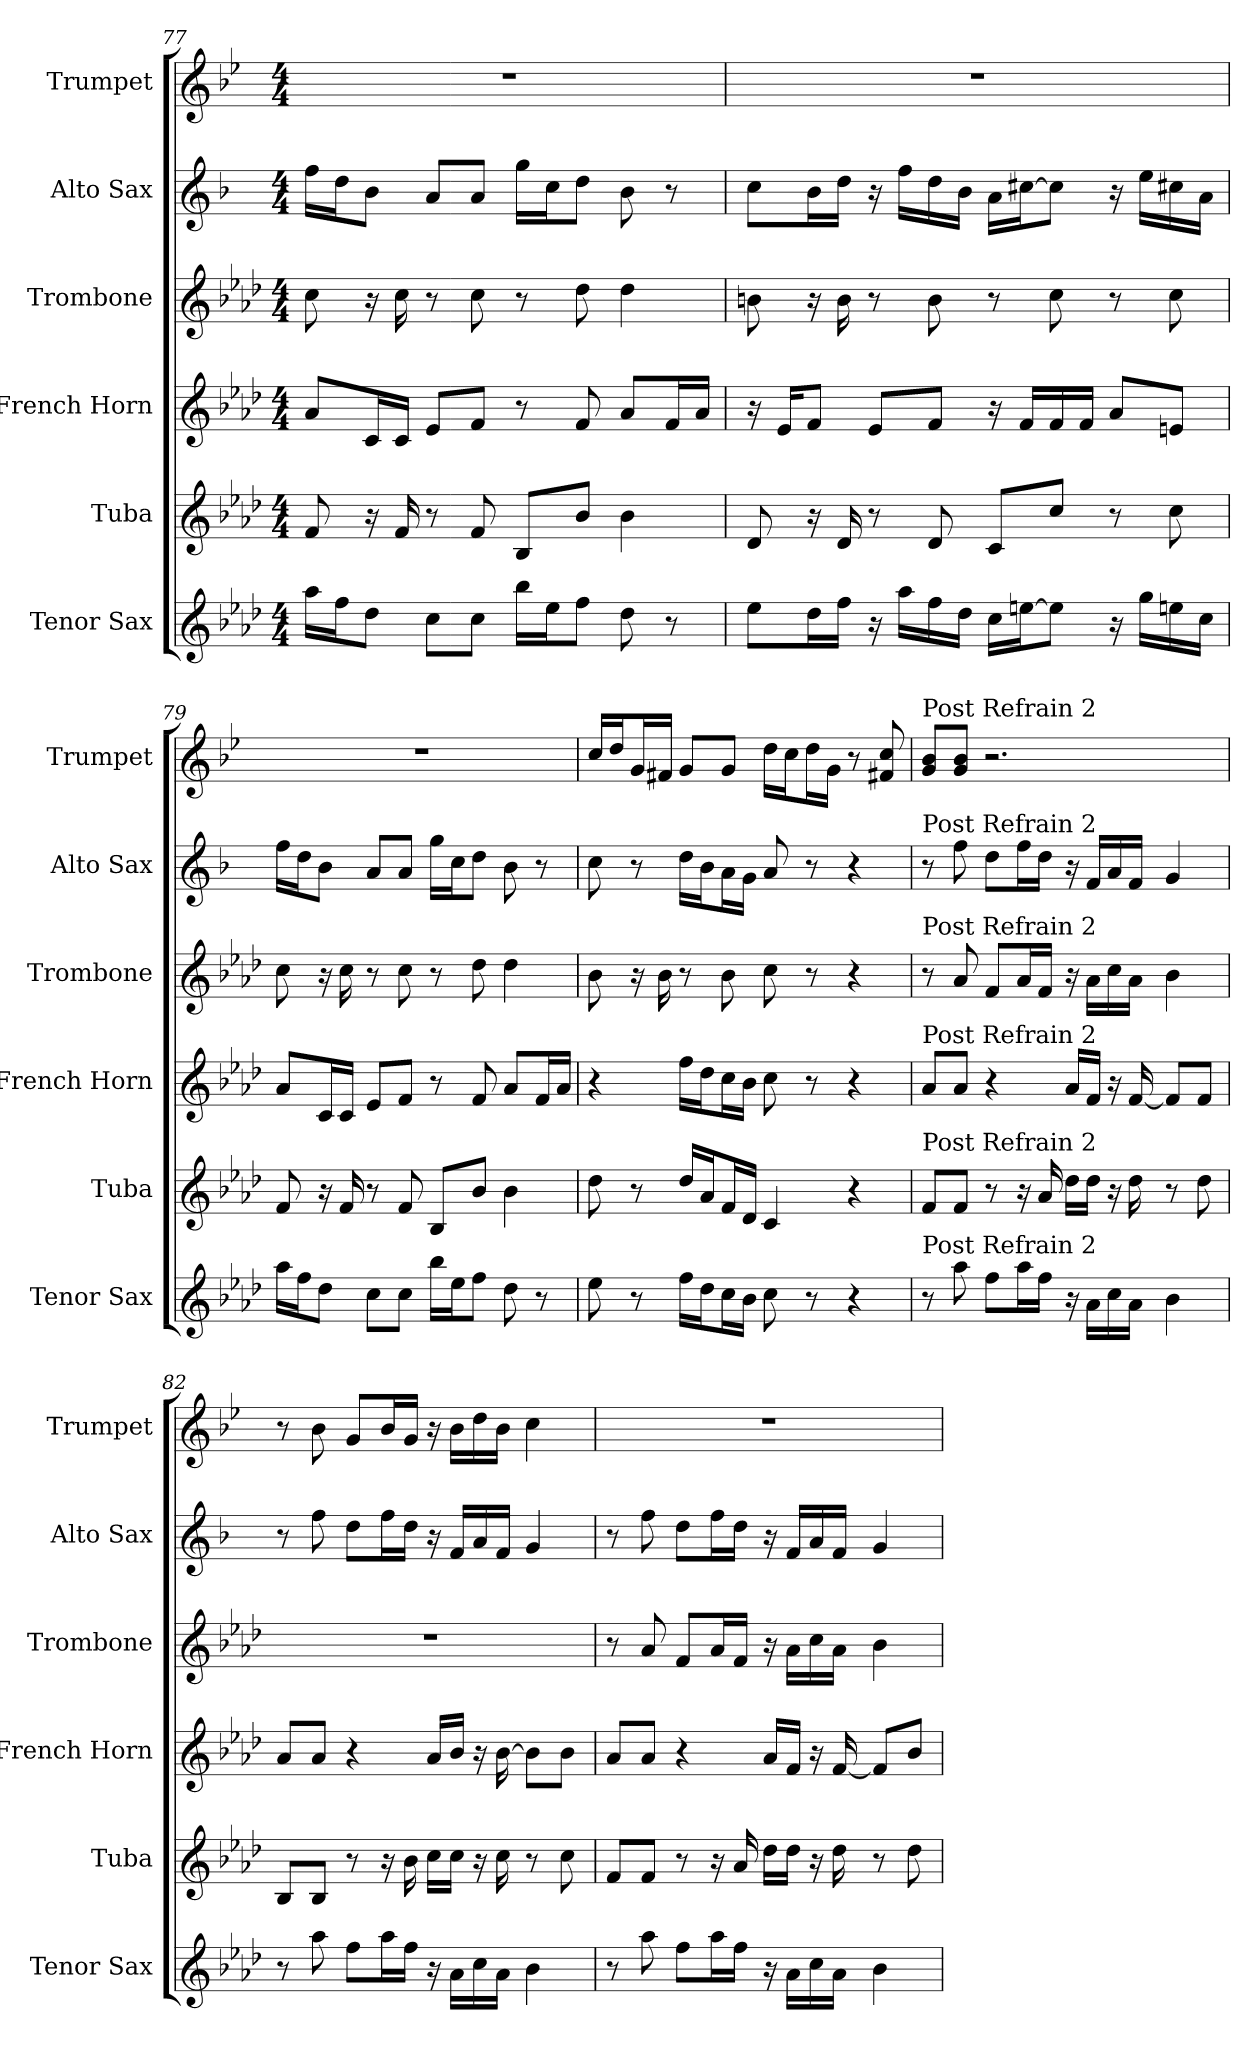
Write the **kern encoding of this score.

**kern	**kern	**kern	**kern	**kern	**kern
*part6	*part5	*part4	*part3	*part2	*part1
*staff6	*staff5	*staff4	*staff3	*staff2	*staff1
*I"Tenor Sax	*I"Tuba	*I"French Horn	*I"Trombone	*I"Alto Sax	*I"Trumpet
*I'Tenor Sax	*I'Tuba	*I'French Horn	*I'Trombone	*I'Alto Sax	*I'Trumpet
*clefG2	*clefG2	*clefG2	*clefG2	*clefG2	*clefG2
*ITrd8c14	*ITrd15c26	*ITrd8c14	*ITrd8c14	*ITrd5c9	*ITrd1c2
*k[b-e-a-d-]	*k[b-e-a-d-]	*k[b-e-a-d-]	*k[b-e-a-d-]	*k[b-e-a-d-]	*k[b-e-a-d-]
*M4/4	*M4/4	*M4/4	*M4/4	*M4/4	*M4/4
=77	=77	=77	=77	=77	=77
16a-LL	8FF	8A-L	8c	16a-LL	1r
16fJ	.	.	.	16fJ	.
8d-J	16r	16CL	16r	8d-J	.
.	16FF	16CJJ	16c	.	.
8cL	8r	8E-L	8r	8cL	.
8cJ	8FF	8FJ	8c	8cJ	.
16b-LL	8BBB-L	8r	8r	16b-LL	.
16e-J	.	.	.	16e-J	.
8fJ	8BB-J	8F	8d-	8fJ	.
8d-	4BB-	8A-L	4d-	8d-	.
8r	.	16FL	.	8r	.
.	.	16A-JJ	.	.	.
=78	=78	=78	=78	=78	=78
8e-L	8DD-	16r	8Bn	8e-L	1r
.	.	16E-KL	.	.	.
16d-L	16r	8FJ	16r	16d-L	.
16fJJ	16DD-	.	16B	16fJJ	.
16r	8r	8E-L	8r	16r	.
16a-LL	.	.	.	16a-LL	.
16f	8DD-	8FJ	8B	16f	.
16d-JJ	.	.	.	16d-JJ	.
16cLL	8CCL	16r	8r	16cLL	.
[16enJ	.	16FLL	.	[16enJ	.
8eJ]	8CJ	16F	8c	8eJ]	.
.	.	16FJJ	.	.	.
16r	8r	8A-L	8r	16r	.
16gLL	.	.	.	16gLL	.
16en	8C	8EnJ	8c	16en	.
16cJJ	.	.	.	16cJJ	.
=79	=79	=79	=79	=79	=79
16a-LL	8FF	8A-L	8c	16a-LL	1r
16fJ	.	.	.	16fJ	.
8d-J	16r	16CL	16r	8d-J	.
.	16FF	16CJJ	16c	.	.
8cL	8r	8E-L	8r	8cL	.
8cJ	8FF	8FJ	8c	8cJ	.
16b-LL	8BBB-L	8r	8r	16b-LL	.
16e-J	.	.	.	16e-J	.
8fJ	8BB-J	8F	8d-	8fJ	.
8d-	4BB-	8A-L	4d-	8d-	.
8r	.	16FL	.	8r	.
.	.	16A-JJ	.	.	.
=80	=80	=80	=80	=80	=80
8e-	8D-	4r	8B-	8e-	16b-LL
.	.	.	.	.	16ccJ
8r	8r	.	16r	8r	16fL
.	.	.	16B-	.	16enJJ
16fLL	16D-LL	16fLL	8r	16fLL	8fL
16d-J	16AA-J	16d-J	.	16d-J	.
16cL	16FFL	16cL	8B-	16cL	8fJ
16B-JJ	16DD-JJ	16B-JJ	.	16B-JJ	.
8c	4CC	8c	8c	8c	16ccLL
.	.	.	.	.	16b-J
8r	.	8r	8r	8r	16ccL
.	.	.	.	.	16fJJ
4r	4r	4r	4r	4r	8r
.	.	.	.	.	8en 8b-
=81	=81	=81	=81	=81	=81
!	!	!	!	!	!LO:TX:a:t=Post Refrain 2
!	!	!	!	!LO:TX:a:t=Post Refrain 2	!
!	!	!	!LO:TX:a:t=Post Refrain 2	!	!
!	!	!LO:TX:a:t=Post Refrain 2	!	!	!
!	!LO:TX:a:t=Post Refrain 2	!	!	!	!
!LO:TX:a:t=Post Refrain 2	!	!	!	!	!
8r	8FFL	8A-L	8r	8r	8f 8a-L
8a-	8FFJ	8A-J	8A-	8a-	8f 8a-J
8fL	8r	4r	8FL	8fL	2.r
16a-L	16r	.	16A-L	16a-L	.
16fJJ	16AA-	.	16FJJ	16fJJ	.
16r	16D-LL	16A-LL	16r	16r	.
16A-LL	16D-JJ	16FJJ	16A-LL	16A-LL	.
16c	16r	16r	16c	16c	.
16A-JJ	16D-	[16F	16A-JJ	16A-JJ	.
4B-	8r	8FL]	4B-	4B-	.
.	8D-	8FJ	.	.	.
=82	=82	=82	=82	=82	=82
8r	8BBB-L	8A-L	1r	8r	8r
8a-	8BBB-J	8A-J	.	8a-	8a-
8fL	8r	4r	.	8fL	8fL
16a-L	16r	.	.	16a-L	16a-L
16fJJ	16BB-	.	.	16fJJ	16fJJ
16r	16CLL	16A-LL	.	16r	16r
16A-LL	16CJJ	16B-JJ	.	16A-LL	16a-LL
16c	16r	16r	.	16c	16cc
16A-JJ	16C	[16B-	.	16A-JJ	16a-JJ
4B-	8r	8B-L]	.	4B-	4b-
.	8C	8B-J	.	.	.
=83	=83	=83	=83	=83	=83
8r	8FFL	8A-L	8r	8r	1r
8a-	8FFJ	8A-J	8A-	8a-	.
8fL	8r	4r	8FL	8fL	.
16a-L	16r	.	16A-L	16a-L	.
16fJJ	16AA-	.	16FJJ	16fJJ	.
16r	16D-LL	16A-LL	16r	16r	.
16A-LL	16D-JJ	16FJJ	16A-LL	16A-LL	.
16c	16r	16r	16c	16c	.
16A-JJ	16D-	[16F	16A-JJ	16A-JJ	.
4B-	8r	8FL]	4B-	4B-	.
.	8D-	8B-J	.	.	.
=	=	=	=	=	=
*-	*-	*-	*-	*-	*-
